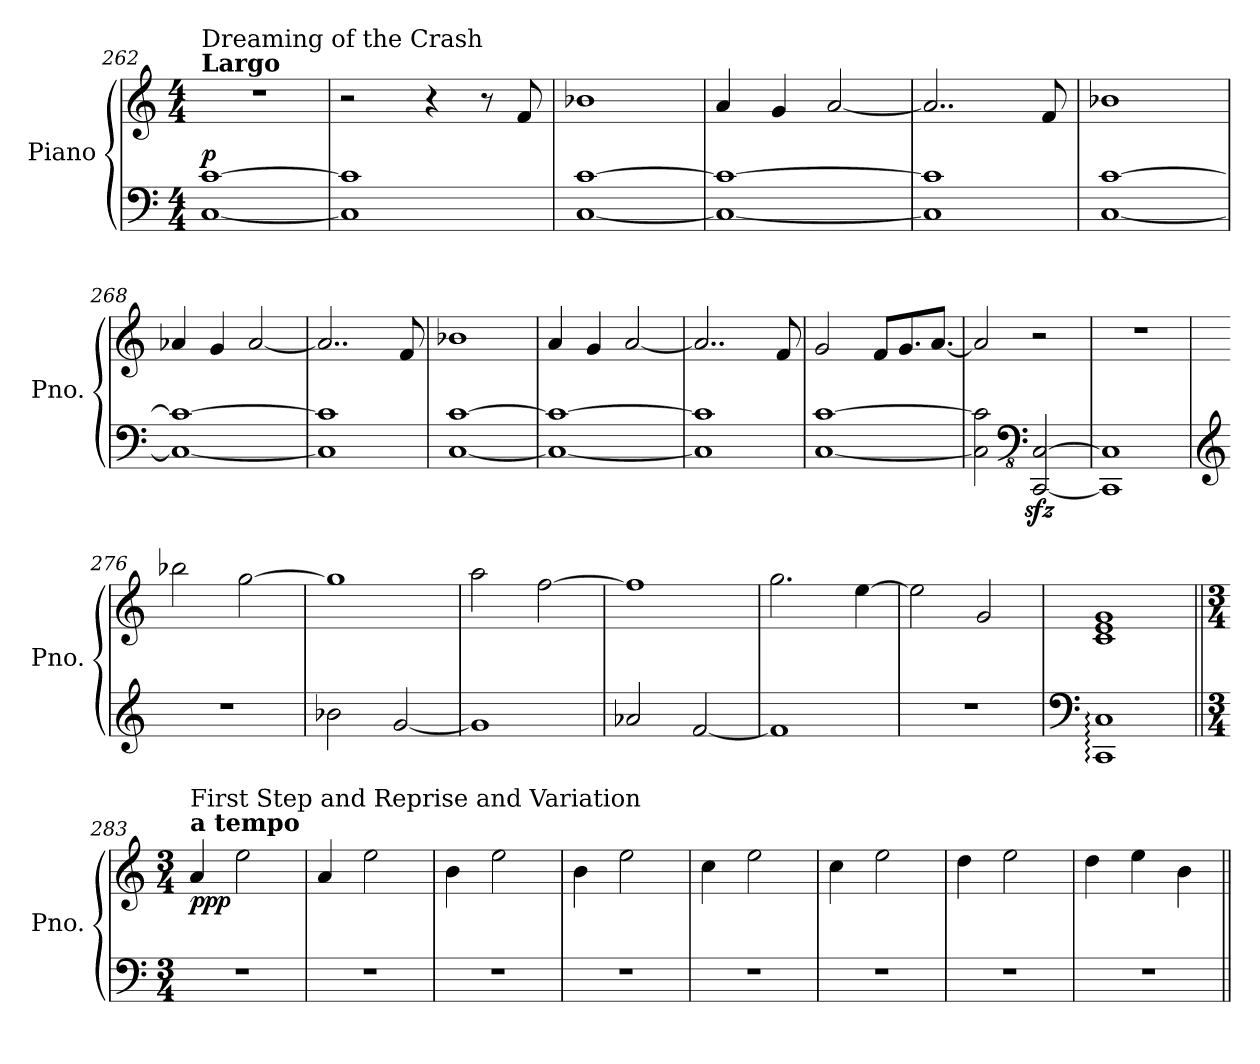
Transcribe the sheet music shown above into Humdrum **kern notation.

**kern	**kern	**dynam
*part1	*part1	*part1
*staff2	*staff1	*staff1/2
*I"Piano	*	*
*I'Pno.	*	*
!!LO:PB:g=z
*clefF4	*clefG2	*
*k[]	*k[]	*
*M4/4	*M4/4	*
=262	=262	=262
!	!LO:TX:a:B:t=Largo	!
!	!LO:TX:a:t=Dreaming of the Crash	!
!	!	!LO:DY:a=2
[1C [1c	1r	p
=263	=263	=263
1C] 1c]	2r	.
.	4r	.
.	8r	.
.	8f/	.
=264	=264	=264
[1C [1c	1b-X	.
=265	=265	=265
1C_ 1c_	4a/	.
.	4g/	.
.	[2a/	.
=266	=266	=266
1C] 1c]	2..a/]	.
.	8f/	.
=267	=267	=267
[1C [1c	1b-X	.
=268	=268	=268
1C_ 1c_	4a-X/	.
.	4g/	.
.	[2a-/	.
=269	=269	=269
1C] 1c]	2..a-/]	.
.	8f/	.
=270	=270	=270
[1C [1c	1b-X	.
=271	=271	=271
1C_ 1c_	4a/	.
.	4g/	.
.	[2a/	.
=272	=272	=272
1C] 1c]	2..a/]	.
.	8f/	.
!!LO:LB:g=z
=273	=273	=273
[1C [1c	2g/	.
.	8f/L	.
.	8.g/	.
.	[8.a/J	.
=274	=274	=274
2C\] 2c\]	2a/]	.
*clefFv4	*	*
[2CCC/zz> [2CC/zz>	2r	.
=275	=275	=275
1CCC] 1CC]	1r	.
=276	=276	=276
*clefG2	*	*
1r	2bb-X\	.
.	[2gg\	.
=277	=277	=277
2b-X\	1gg]	.
[2g/	.	.
=278	=278	=278
1g]	2aa\	.
.	[2ff\	.
=279	=279	=279
2a-X/	1ff]	.
[2f/	.	.
=280	=280	=280
1f]	2.gg\	.
.	[4ee\	.
=281	=281	=281
1r	2ee\]	.
.	2g/	.
=282	=282	=282
*clefF4	*	*
1CC: 1C:	1c 1e 1g	.
!!LO:LB:g=z
=283||	=283||	=283||
*M3/4	*M3/4	*
*	*MM80	*
!	!LO:TX:a:B:t=a tempo	!
!	!LO:TX:a:t=First Step and Reprise and Variation	!
!	!	!LO:DY:b
2.r	4a/	ppp
.	2ee\	.
=284	=284	=284
2.r	4a/	.
.	2ee\	.
=285	=285	=285
2.r	4b\	.
.	2ee\	.
=286	=286	=286
2.r	4b\	.
.	2ee\	.
=287	=287	=287
2.r	4cc\	.
.	2ee\	.
=288	=288	=288
2.r	4cc\	.
.	2ee\	.
=289	=289	=289
2.r	4dd\	.
.	2ee\	.
=290	=290	=290
2.r	4dd\	.
.	4ee\	.
.	4b\	.
=||	=||	=||
*-	*-	*-
